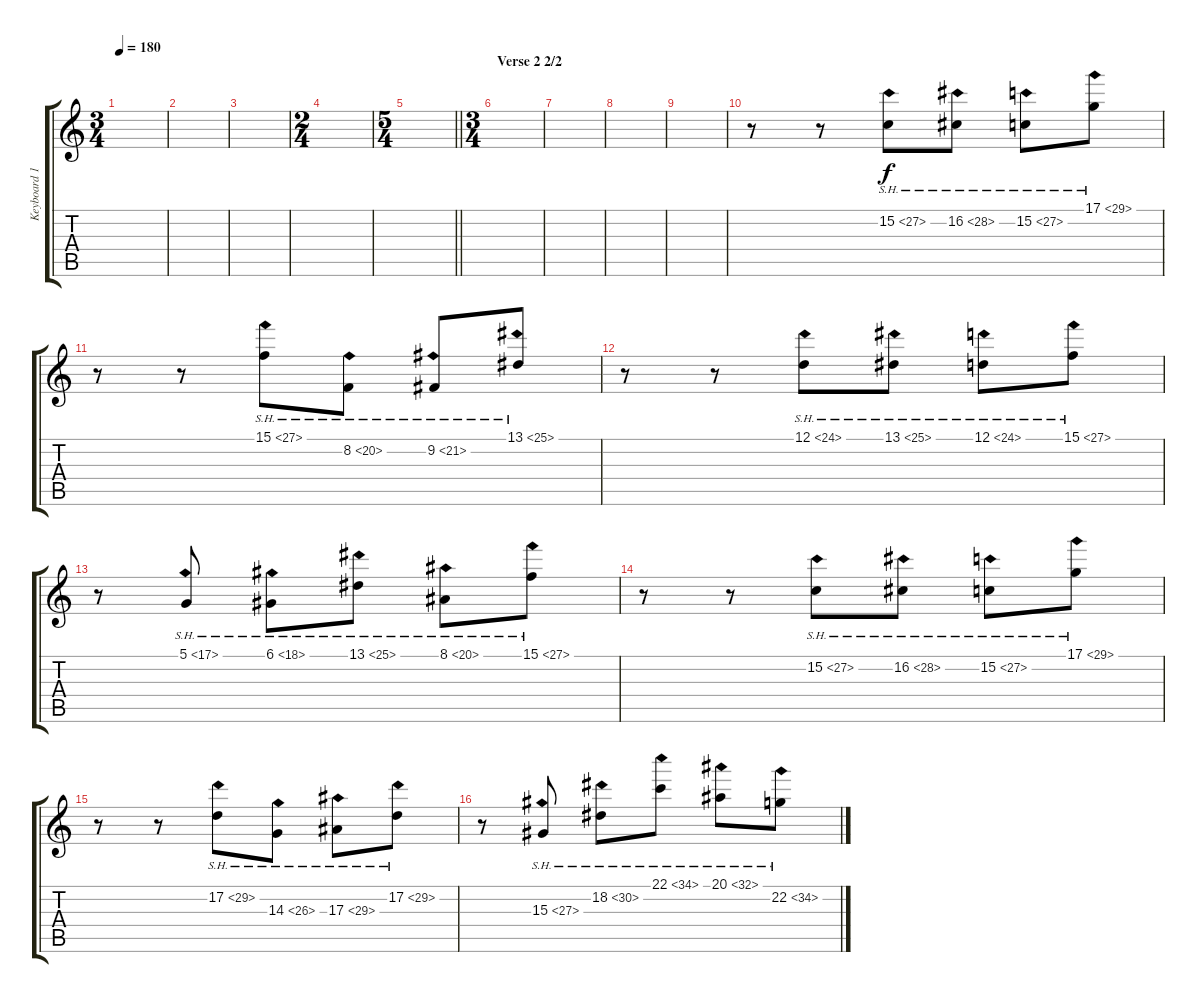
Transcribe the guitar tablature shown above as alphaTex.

\track ("Keyboard 1" "Keyboard 1") {instrument pad1newage}
\staff {score tabs}
\tuning (D4 A3 F3 C3 G2 D2) {hide}
\ts (3 4)
\tempo 180
\clef g2
\ks c
|
|
|
\ts (2 4)
|
\ts (5 4)
\barLineRight lightlight
|
\ts (3 4)
\section ("" "Verse 2 2/2")
|
|
|
|
r.8 r.8 15.2{sh 12}.8 16.2{sh 12}.8 15.2{sh 12}.8 17.1{sh 12}.8 |
r.8 r.8 15.1{sh 12}.8 8.2{sh 12}.8 9.2{sh 12}.8 13.1{sh 12}.8 |
r.8 r.8 12.1{sh 12}.8 13.1{sh 12}.8 12.1{sh 12}.8 15.1{sh 12}.8 |
r.8 5.1{sh 12}.8 6.1{sh 12}.8 13.1{sh 12}.8 8.1{sh 12}.8 15.1{sh 12}.8 |
r.8 r.8 15.2{sh 12}.8 16.2{sh 12}.8 15.2{sh 12}.8 17.1{sh 12}.8 |
r.8 r.8 17.2{sh 12}.8 14.3{sh 12}.8 17.3{sh 12}.8 17.2{sh 12}.8 |
r.8 15.3{sh 12}.8 18.2{sh 12}.8 22.1{sh 12}.8 20.1{sh 12}.8 22.2{sh 12}.8
